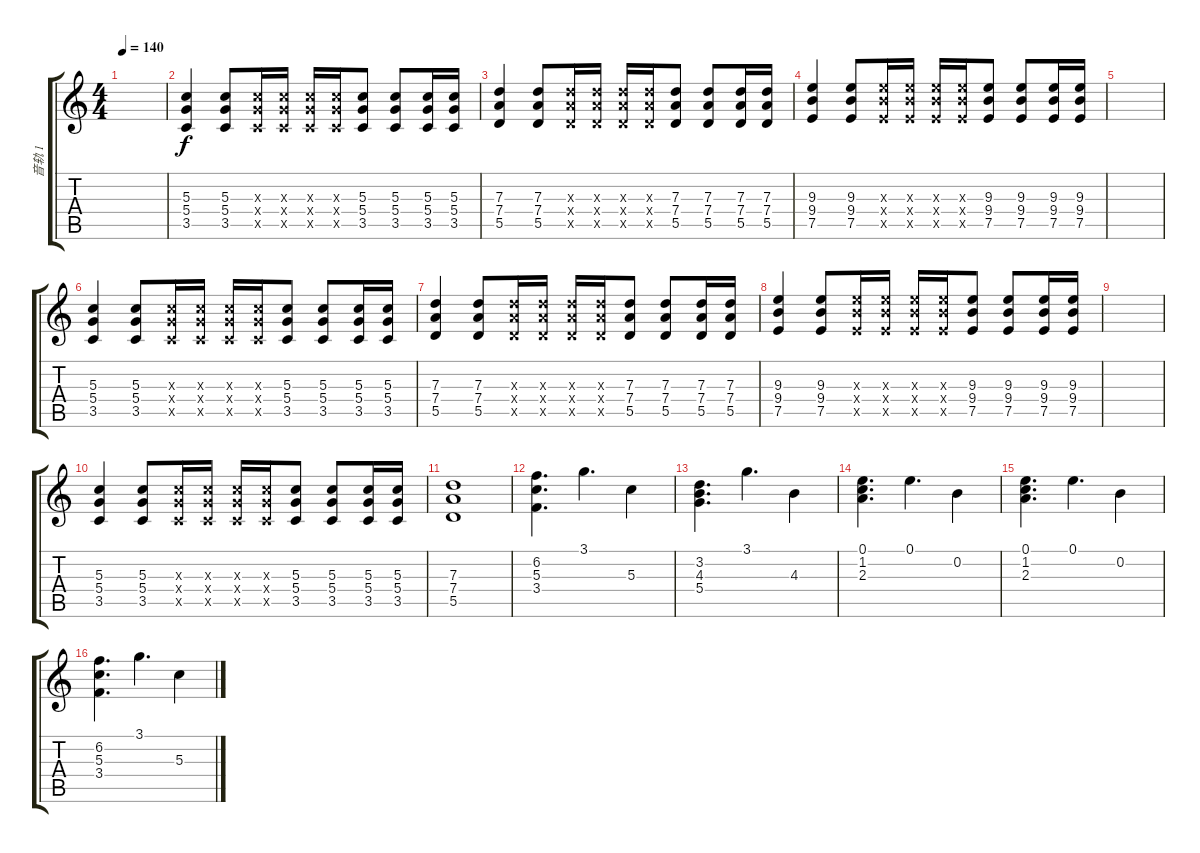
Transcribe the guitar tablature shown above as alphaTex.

\track ("音轨 1" "音轨 1") {instrument acousticguitarnylon}
\staff {score tabs}
\tuning (E4 B3 G3 D3 A2 E2) {hide}
\ts (4 4)
\tempo 140
\clef g2
\ks c
|
(5.3 5.4 3.5).4 (5.3 5.4 3.5).8 (5.3{x} 5.4{x} 3.5{x}).16 (5.3{x} 5.4{x} 3.5{x}).16 (5.3{x} 5.4{x} 3.5{x}).16 (5.3{x} 5.4{x} 3.5{x}).16 (5.3 5.4 3.5).8 (5.3 5.4 3.5).8 (5.3 5.4 3.5).16 (5.3 5.4 3.5).16 |
(7.3 7.4 5.5).4 (7.3 7.4 5.5).8 (7.3{x} 7.4{x} 5.5{x}).16 (7.3{x} 7.4{x} 5.5{x}).16 (7.3{x} 7.4{x} 5.5{x}).16 (7.3{x} 7.4{x} 5.5{x}).16 (7.3 7.4 5.5).8 (7.3 7.4 5.5).8 (7.3 7.4 5.5).16 (7.3 7.4 5.5).16 |
(9.3 9.4 7.5).4 (9.3 9.4 7.5).8 (9.3{x} 9.4{x} 7.5{x}).16 (9.3{x} 9.4{x} 7.5{x}).16 (9.3{x} 9.4{x} 7.5{x}).16 (9.3{x} 9.4{x} 7.5{x}).16 (9.3 9.4 7.5).8 (9.3 9.4 7.5).8 (9.3 9.4 7.5).16 (9.3 9.4 7.5).16 |
|
(5.3 5.4 3.5).4 (5.3 5.4 3.5).8 (5.3{x} 5.4{x} 3.5{x}).16 (5.3{x} 5.4{x} 3.5{x}).16 (5.3{x} 5.4{x} 3.5{x}).16 (5.3{x} 5.4{x} 3.5{x}).16 (5.3 5.4 3.5).8 (5.3 5.4 3.5).8 (5.3 5.4 3.5).16 (5.3 5.4 3.5).16 |
(7.3 7.4 5.5).4 (7.3 7.4 5.5).8 (7.3{x} 7.4{x} 5.5{x}).16 (7.3{x} 7.4{x} 5.5{x}).16 (7.3{x} 7.4{x} 5.5{x}).16 (7.3{x} 7.4{x} 5.5{x}).16 (7.3 7.4 5.5).8 (7.3 7.4 5.5).8 (7.3 7.4 5.5).16 (7.3 7.4 5.5).16 |
(9.3 9.4 7.5).4 (9.3 9.4 7.5).8 (9.3{x} 9.4{x} 7.5{x}).16 (9.3{x} 9.4{x} 7.5{x}).16 (9.3{x} 9.4{x} 7.5{x}).16 (9.3{x} 9.4{x} 7.5{x}).16 (9.3 9.4 7.5).8 (9.3 9.4 7.5).8 (9.3 9.4 7.5).16 (9.3 9.4 7.5).16 |
|
(5.3 5.4 3.5).4 (5.3 5.4 3.5).8 (5.3{x} 5.4{x} 3.5{x}).16 (5.3{x} 5.4{x} 3.5{x}).16 (5.3{x} 5.4{x} 3.5{x}).16 (5.3{x} 5.4{x} 3.5{x}).16 (5.3 5.4 3.5).8 (5.3 5.4 3.5).8 (5.3 5.4 3.5).16 (5.3 5.4 3.5).16 |
(7.3 7.4 5.5).1 |
(6.2 5.3 3.4).4{d} 3.1.4{d} 5.3.4 |
(3.2 4.3 5.4).4{d} 3.1.4{d} 4.3.4 |
(0.1 1.2 2.3).4{d} 0.1.4{d} 0.2.4 |
(0.1 1.2 2.3).4{d} 0.1.4{d} 0.2.4 |
(6.2 5.3 3.4).4{d} 3.1.4{d} 5.3.4
